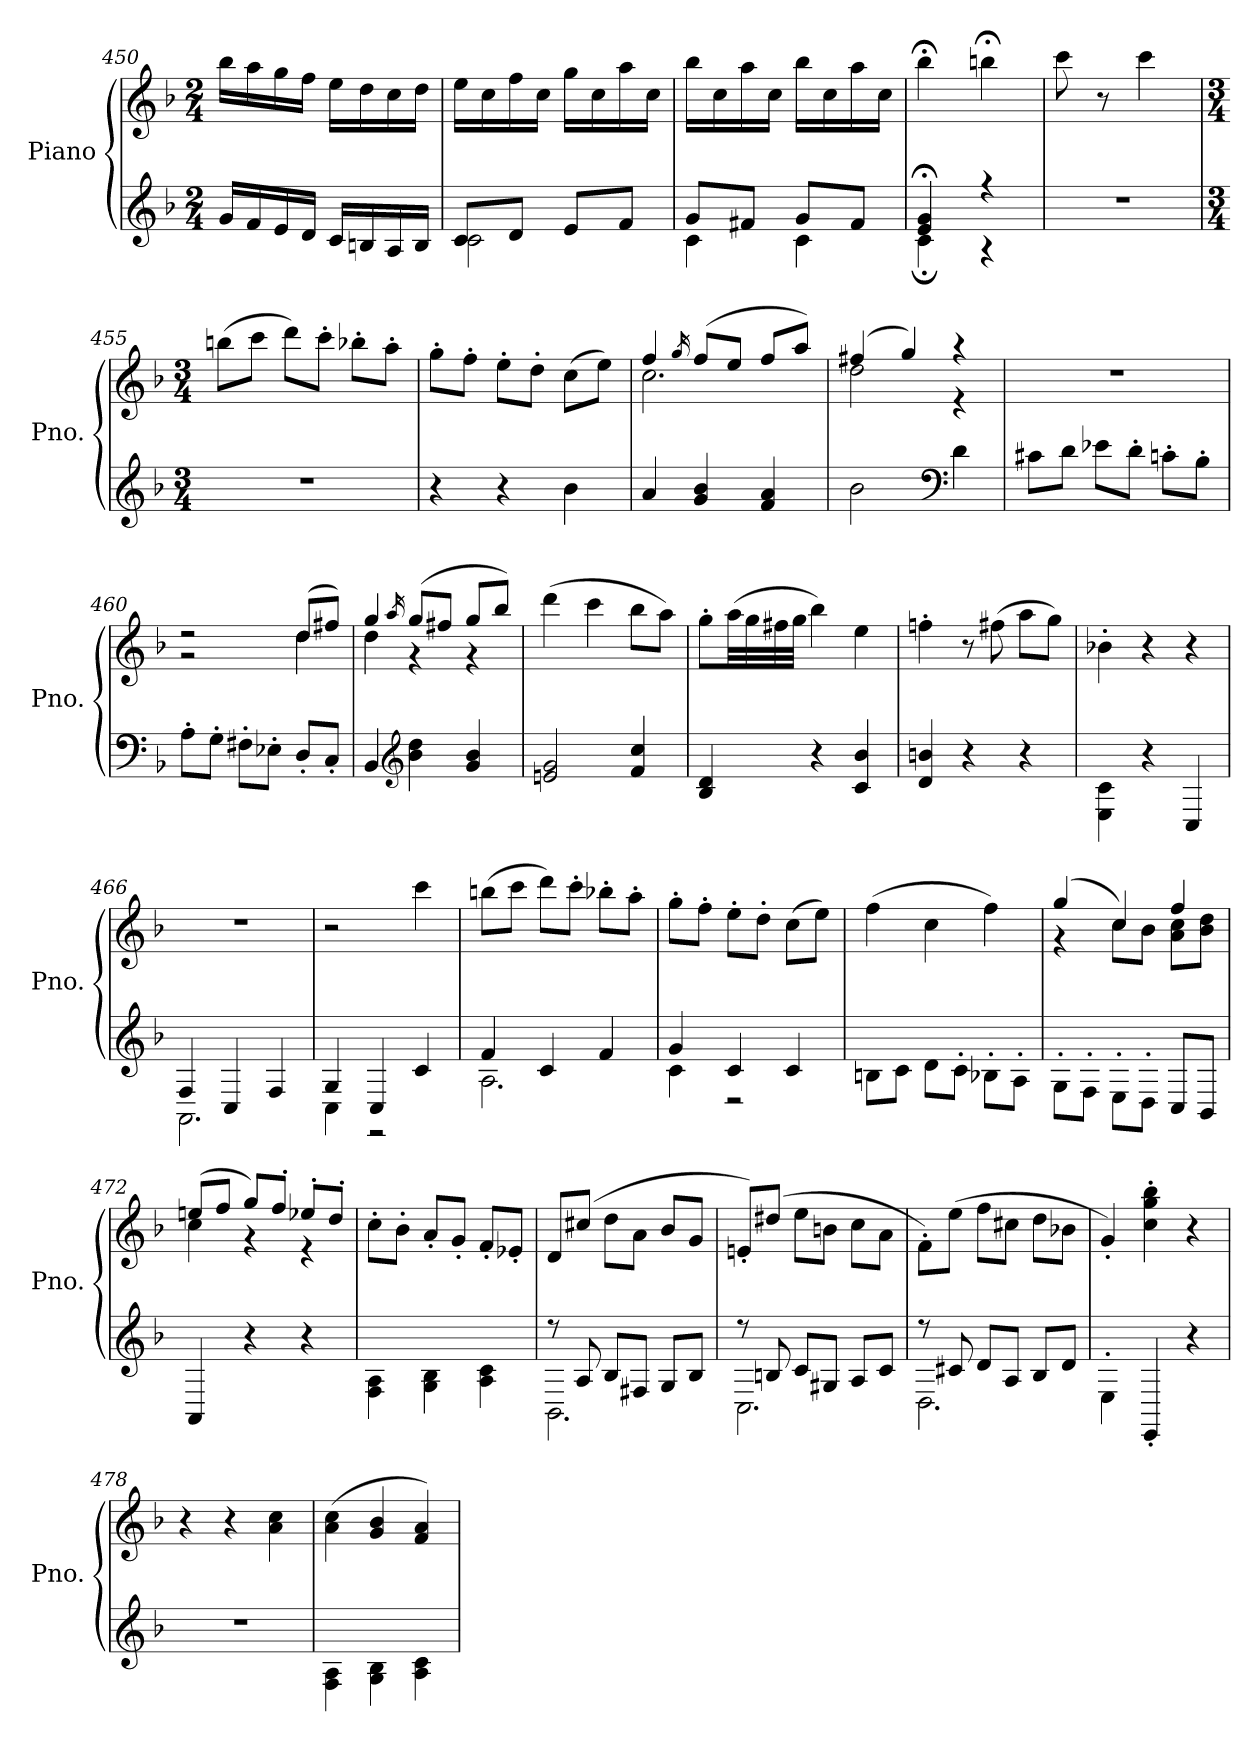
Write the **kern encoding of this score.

**kern	**kern
*part1	*part1
*staff2	*staff1
*I"Piano	*
*I'Pno.	*
*clefG2	*clefG2
*k[b-]	*k[b-]
*M2/4	*M2/4
=450	=450
16g/LL	16bb-\LL
16f/	16aa\
16e/	16gg\
16d/JJ	16ff\JJ
16c/LL	16ee\LL
16Bn/	16dd\
16A/	16cc\
16B/JJ	16dd\JJ
=451	=451
*^	*
8c/L	2c\	16ee\LL
.	.	16cc\
8d/J	.	16ff\
.	.	16cc\JJ
8e/L	.	16gg\LL
.	.	16cc\
8f/J	.	16aa\
.	.	16cc\JJ
=452	=452	=452
8g/L	4c\	16bb-\LL
.	.	16cc\
8f#X/J	.	16aa\
.	.	16cc\JJ
8g/L	4c\	16bb-\LL
.	.	16cc\
8f#/J	.	16aa\
.	.	16cc\JJ
=453	=453	=453
4e/;< 4g/;<	4c;<\	4bb-;<\
4r	4r	4bbn;<\
*v	*v	*
=454	=454
2r	8ccc\
.	8r
.	4ccc\
!!LO:LB:g=z
=455	=455
*M3/4	*M3/4
2.r	(>8bbn\L
.	8ccc\J
.	8ddd\L)
.	8ccc'\J
.	8bb-X'\L
.	8aa'\J
=456	=456
4r	8gg'\L
.	8ff'\J
4r	8ee'\L
.	8dd'\J
4b-\	(>8cc\L
.	8ee\J)
=457	=457
*	*^
4a/	4ff/	2.cc\
.	16qgg/	.
4g/ 4b-/	(>8ff/L	.
.	8ee/J	.
4f/ 4a/	8ff/L	.
.	8aa/J)	.
=458	=458	=458
2b-\	(>4ff#X/	2dd\
.	4gg/)	.
*clefF4	*	*
4d\	4r	4r
*	*v	*v
=459	=459
8c#X\L	2.r
8d\J	.
8e-X\L	.
8d'\J	.
8cn'\L	.
8B-'\J	.
=460	=460
*	*^
8A'\L	2r	2r
8G'\J	.	.
8F#X'\L	.	.
8E-X'\J	.	.
8D'/L	(>8dd/L	4dd\
8C'/J	8ff#X/J)	.
!!LO:LB:g=z	!!
=461	=461	=461
4BB-/	4gg/	4dd\
*clefG2	*	*
.	16qaa/	.
4b-\ 4dd\	(>8gg/L	4r
.	8ff#X/J	.
4g/ 4b-/	8gg/L	4r
.	8bb-/J)	.
*	*v	*v
=462	=462
2en/ 2g/	(>4ddd\
.	4ccc\
4f/ 4cc/	8bb-\L
.	8aa\J)
=463	=463
4B-/ 4d/	8gg'\L
.	(>32aa\LL
.	32gg\
.	32ff#X\
.	32gg\JJJ
4r	4bb-\)
4c/ 4b-/	4ee\
=464	=464
4d/ 4bn/	4ffn'\
4r	8r
.	(>8ff#X\
4r	8aa\L
.	8gg\J)
=465	=465
4E\ 4c\	4b-X'\
4r	4r
4C/	4r
=466	=466
*^	*
4F/	2.AA\	2.r
4C/	.	.
4F/	.	.
=467	=467	=467
4G/	4C\	2r
4C/	2r	.
4c/	.	4ccc\
!!LO:PB:g=z
=468	=468	=468
4f/	2.A\	(>8bbn\L
.	.	8ccc\J
4c/	.	8ddd\L)
.	.	8ccc'\J
4f/	.	8bb-X'\L
.	.	8aa'\J
=469	=469	=469
4g/	4c\	8gg'\L
.	.	8ff'\J
4c/	2r	8ee'\L
.	.	8dd'\J
4c/	.	(>8cc\L
.	.	8ee\J)
*v	*v	*
=470	=470
8Bn\L	(>4ff\
8c\J	.
8d\L	4cc\
8c'\J	.
8B-X'\L	4ff\)
8A'\J	.
=471	=471
*	*^
8G'\L	(>4gg/	4r
8F'\J	.	.
8E'\L	4cc/)	8cc\L
8D'\J	.	8b-\J
8C/L	4ff/	8a\ 8cc\L
8BB-/J	.	8b-\ 8dd\J
=472	=472	=472
4AA/	(>8een/L	4cc\
.	8ff/J	.
4r	8gg/L)	4r
.	8ff'/J	.
4r	8ee-X'/L	4r
.	8dd'/J	.
*	*v	*v
=473	=473
4F\ 4A\	8cc'\L
.	8b-'\J
4G\ 4B-\	8a'/L
.	8g'/J
4A\ 4c\	8f'/L
.	8e-X'/J
!!LO:LB:g=z
=474	=474
*^	*
8r	2.BB-\	8d/L
8A/	.	(>8cc#X/J
8B-/L	.	8dd\L
8F#X/J	.	8a\J
8G/L	.	8b-/L
8B-/J	.	8g/J
=475	=475	=475
8r	2.C\	8en'/L)
8Bn/	.	(>8dd#X/J
8c/L	.	8ee\L
8G#X/J	.	8bn\J
8A/L	.	8cc\L
8c/J	.	8a\J
=476	=476	=476
8r	2.D\	8f'\L)
8c#X/	.	(>8ee\J
8d/L	.	8ff\L
8A/J	.	8cc#X\J
8B-/L	.	8dd\L
8d/J	.	8b-X\J
*v	*v	*
=477	=477
4E'\	4g'/)
4EE'/	4cc\' 4gg\' 4bb-\'
4r	4r
=478	=478
2.r	4r
.	4r
.	4a\ 4cc\
=479	=479
4F\ 4A\	(>4a\ 4cc\
4G\ 4B-\	4g/ 4b-/
4A\ 4c\	4f/ 4a/)
=	=
*-	*-
